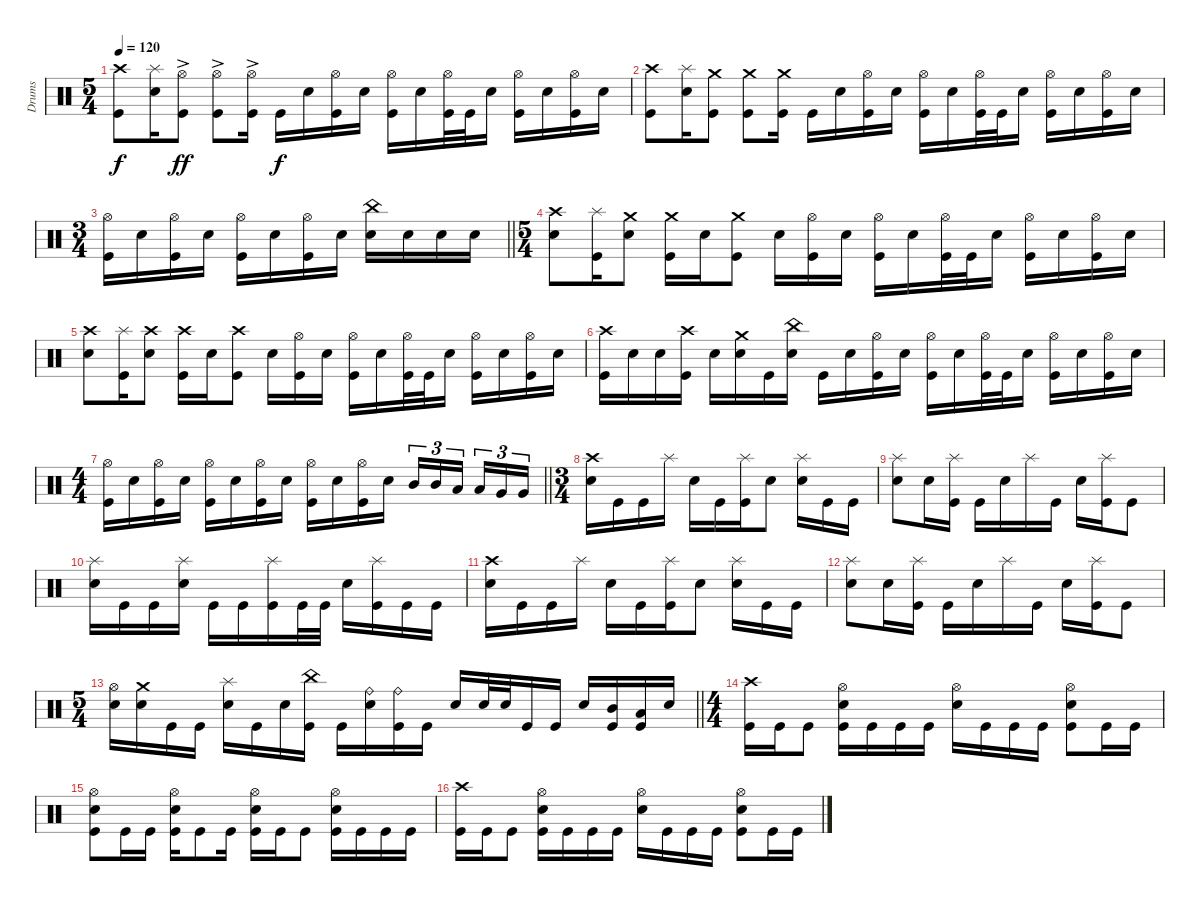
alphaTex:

\track ("Drums" "Drums") {instrument percussion}
\staff
\articulation defaults
\ts (5 4)
\tempo 120
\clef neutral
\ks c
("Crash high (hit)" "Kick (hit)").8{dy f} ("Splash (hit)" "Electric Snare (hit)").16 ("Hi-Hat (open)"{ac} "Kick (hit)").8{dy ff} ("Hi-Hat (open)"{ac} "Kick (hit)").8 ("Hi-Hat (open)"{ac} "Kick (hit)").16 "Kick (hit)".16{dy f} "Electric Snare (hit)".16 ("Hi-Hat (open)" "Kick (hit)").16 "Electric Snare (hit)".16 ("Hi-Hat (open)" "Kick (hit)").16 "Electric Snare (hit)".16 ("Hi-Hat (open)" "Kick (hit)").32 "Kick (hit)".32 "Electric Snare (hit)".16 ("Hi-Hat (open)" "Kick (hit)").16 "Electric Snare (hit)".16 ("Hi-Hat (open)" "Kick (hit)").16 "Electric Snare (hit)".16 |
("Crash high (hit)" "Kick (hit)").8 ("Splash (hit)" "Electric Snare (hit)").16 ("Crash medium (hit)" "Kick (hit)").8 ("Crash medium (hit)" "Kick (hit)").8 ("Crash medium (hit)" "Kick (hit)").16 "Kick (hit)".16 "Electric Snare (hit)".16 ("Hi-Hat (open)" "Kick (hit)").16 "Electric Snare (hit)".16 ("Hi-Hat (open)" "Kick (hit)").16 "Electric Snare (hit)".16 ("Hi-Hat (open)" "Kick (hit)").32 "Kick (hit)".32 "Electric Snare (hit)".16 ("Hi-Hat (open)" "Kick (hit)").16 "Electric Snare (hit)".16 ("Hi-Hat (open)" "Kick (hit)").16 "Electric Snare (hit)".16 |
\ts (3 4)
\barLineRight lightlight
("Hi-Hat (open)" "Kick (hit)").16 "Electric Snare (hit)".16 ("Hi-Hat (open)" "Kick (hit)").16 "Electric Snare (hit)".16 ("Hi-Hat (open)" "Kick (hit)").16 "Electric Snare (hit)".16 ("Hi-Hat (open)" "Kick (hit)").16 "Electric Snare (hit)".16 ("China (hit)" "Electric Snare (hit)").16 "Electric Snare (hit)".16 "Electric Snare (hit)".16 "Electric Snare (hit)".16 |
\ts (5 4)
("Crash high (hit)" "Electric Snare (hit)").8 ("Splash (hit)" "Kick (hit)").16 ("Crash medium (hit)" "Electric Snare (hit)").8 ("Crash medium (hit)" "Kick (hit)").16 "Electric Snare (hit)".16 ("Crash medium (hit)" "Kick (hit)").8 "Electric Snare (hit)".16 ("Hi-Hat (open)" "Kick (hit)").16 "Electric Snare (hit)".16 ("Hi-Hat (open)" "Kick (hit)").16 "Electric Snare (hit)".16 ("Hi-Hat (open)" "Kick (hit)").32 "Kick (hit)".32 "Electric Snare (hit)".16 ("Hi-Hat (open)" "Kick (hit)").16 "Electric Snare (hit)".16 ("Hi-Hat (open)" "Kick (hit)").16 "Electric Snare (hit)".16 |
("Crash high (hit)" "Electric Snare (hit)").8 ("Splash (hit)" "Kick (hit)").16 ("Crash high (hit)" "Electric Snare (hit)").8 ("Crash high (hit)" "Kick (hit)").16 "Electric Snare (hit)".16 ("Crash high (hit)" "Kick (hit)").8 "Electric Snare (hit)".16 ("Hi-Hat (open)" "Kick (hit)").16 "Electric Snare (hit)".16 ("Hi-Hat (open)" "Kick (hit)").16 "Electric Snare (hit)".16 ("Hi-Hat (open)" "Kick (hit)").32 "Kick (hit)".32 "Electric Snare (hit)".16 ("Hi-Hat (open)" "Kick (hit)").16 "Electric Snare (hit)".16 ("Hi-Hat (open)" "Kick (hit)").16 "Electric Snare (hit)".16 |
("Crash high (hit)" "Kick (hit)").16 "Electric Snare (hit)".16 "Electric Snare (hit)".16 ("Crash high (hit)" "Kick (hit)").16 "Electric Snare (hit)".16 ("Crash medium (hit)" "Electric Snare (hit)").16 "Kick (hit)".16 ("China (hit)" "Electric Snare (hit)").16 "Kick (hit)".16 "Electric Snare (hit)".16 ("Hi-Hat (open)" "Kick (hit)").16 "Electric Snare (hit)".16 ("Hi-Hat (open)" "Kick (hit)").16 "Electric Snare (hit)".16 ("Hi-Hat (open)" "Kick (hit)").32 "Kick (hit)".32 "Electric Snare (hit)".16 ("Hi-Hat (open)" "Kick (hit)").16 "Electric Snare (hit)".16 ("Hi-Hat (open)" "Kick (hit)").16 "Electric Snare (hit)".16 |
\ts (4 4)
\barLineRight lightlight
("Hi-Hat (open)" "Kick (hit)").16 "Electric Snare (hit)".16 ("Hi-Hat (open)" "Kick (hit)").16 "Electric Snare (hit)".16 ("Hi-Hat (open)" "Kick (hit)").16 "Electric Snare (hit)".16 ("Hi-Hat (open)" "Kick (hit)").16 "Electric Snare (hit)".16 ("Hi-Hat (open)" "Kick (hit)").16 "Electric Snare (hit)".16 ("Hi-Hat (open)" "Kick (hit)").16 "Electric Snare (hit)".16 "Mid Tom (hit)".16{tu (3 2)} "Mid Tom (hit)".16{tu (3 2)} "Low Tom (hit)".16{tu (3 2) beam splitsecondary} "Low Tom (hit)".16{tu (3 2)} "Very Low Tom (hit)".16{tu (3 2)} "Very Low Tom (hit)".16{tu (3 2)} |
\ts (3 4)
\section ("" "")
("Crash high (hit)" "Electric Snare (hit)").16 "Kick (hit)".16 "Kick (hit)".16 "Splash (hit)".16 "Electric Snare (hit)".16 "Kick (hit)".16 ("Splash (hit)" "Kick (hit)").16 "Electric Snare (hit)".8 ("Splash (hit)" "Electric Snare (hit)").16 "Kick (hit)".16 "Kick (hit)".16 |
("Splash (hit)" "Electric Snare (hit)").8 "Electric Snare (hit)".16 ("Splash (hit)" "Kick (hit)").16 "Kick (hit)".16 "Electric Snare (hit)".16 "Splash (hit)".16 "Kick (hit)".16 "Electric Snare (hit)".16 ("Splash (hit)" "Kick (hit)").16 "Kick (hit)".8 |
("Splash (hit)" "Electric Snare (hit)").16 "Kick (hit)".16 "Kick (hit)".16 ("Splash (hit)" "Electric Snare (hit)").16 "Kick (hit)".16 "Kick (hit)".16 ("Splash (hit)" "Kick (hit)").16 "Kick (hit)".32 "Kick (hit)".32 "Electric Snare (hit)".16 ("Splash (hit)" "Kick (hit)").16 "Kick (hit)".16 "Kick (hit)".16 |
("Crash high (hit)" "Electric Snare (hit)").16 "Kick (hit)".16 "Kick (hit)".16 "Splash (hit)".16 "Electric Snare (hit)".16 "Kick (hit)".16 ("Splash (hit)" "Kick (hit)").16 "Electric Snare (hit)".8 ("Splash (hit)" "Electric Snare (hit)").16 "Kick (hit)".16 "Kick (hit)".16 |
("Splash (hit)" "Electric Snare (hit)").8 "Electric Snare (hit)".16 ("Splash (hit)" "Kick (hit)").16 "Kick (hit)".16 "Electric Snare (hit)".16 "Splash (hit)".16 "Kick (hit)".16 "Electric Snare (hit)".16 ("Splash (hit)" "Kick (hit)").16 "Kick (hit)".8 |
\ts (5 4)
\barLineRight lightlight
("Hi-Hat (open)" "Electric Snare (hit)").16 ("Crash medium (hit)" "Electric Snare (hit)").16 "Kick (hit)".16 "Kick (hit)".16 ("Splash (hit)" "Electric Snare (hit)").16 "Kick (hit)".16 "Electric Snare (hit)".16 ("China (hit)" "Kick (hit)").16 "Kick (hit)".16 ("Ride (bell)" "Electric Snare (hit)").16 ("Ride (bell)" "Kick (hit)").16 "Kick (hit)".16 "Electric Snare (hit)".16 "Electric Snare (hit)".32 "Electric Snare (hit)".32 "Kick (hit)".16 "Kick (hit)".16 "Electric Snare (hit)".16 ("Mid Tom (hit)" "Kick (hit)").16 ("Low Tom (hit)" "Kick (hit)").16 "Electric Snare (hit)".16 |
\ts (4 4)
\section ("" "")
("Crash high (hit)" "Kick (hit)").16 "Kick (hit)".16 "Kick (hit)".8 ("Hi-Hat (open)" "Electric Snare (hit)" "Kick (hit)").16 "Kick (hit)".16 "Kick (hit)".16 "Kick (hit)".16 ("Hi-Hat (open)" "Electric Snare (hit)").16 "Kick (hit)".16 "Kick (hit)".16 "Kick (hit)".16 ("Hi-Hat (open)" "Electric Snare (hit)" "Kick (hit)").8 "Kick (hit)".16 "Kick (hit)".16 |
("Hi-Hat (open)" "Electric Snare (hit)" "Kick (hit)").8 "Kick (hit)".16 "Kick (hit)".16 ("Hi-Hat (open)" "Electric Snare (hit)" "Kick (hit)").16 "Kick (hit)".8 "Kick (hit)".16 ("Hi-Hat (open)" "Electric Snare (hit)" "Kick (hit)").16 "Kick (hit)".16 "Kick (hit)".8 ("Hi-Hat (open)" "Electric Snare (hit)" "Kick (hit)").16 "Kick (hit)".16 "Kick (hit)".16 "Kick (hit)".16 |
("Crash high (hit)" "Kick (hit)").16 "Kick (hit)".16 "Kick (hit)".8 ("Hi-Hat (open)" "Electric Snare (hit)" "Kick (hit)").16 "Kick (hit)".16 "Kick (hit)".16 "Kick (hit)".16 ("Hi-Hat (open)" "Electric Snare (hit)").16 "Kick (hit)".16 "Kick (hit)".16 "Kick (hit)".16 ("Hi-Hat (open)" "Electric Snare (hit)" "Kick (hit)").8 "Kick (hit)".16 "Kick (hit)".16
